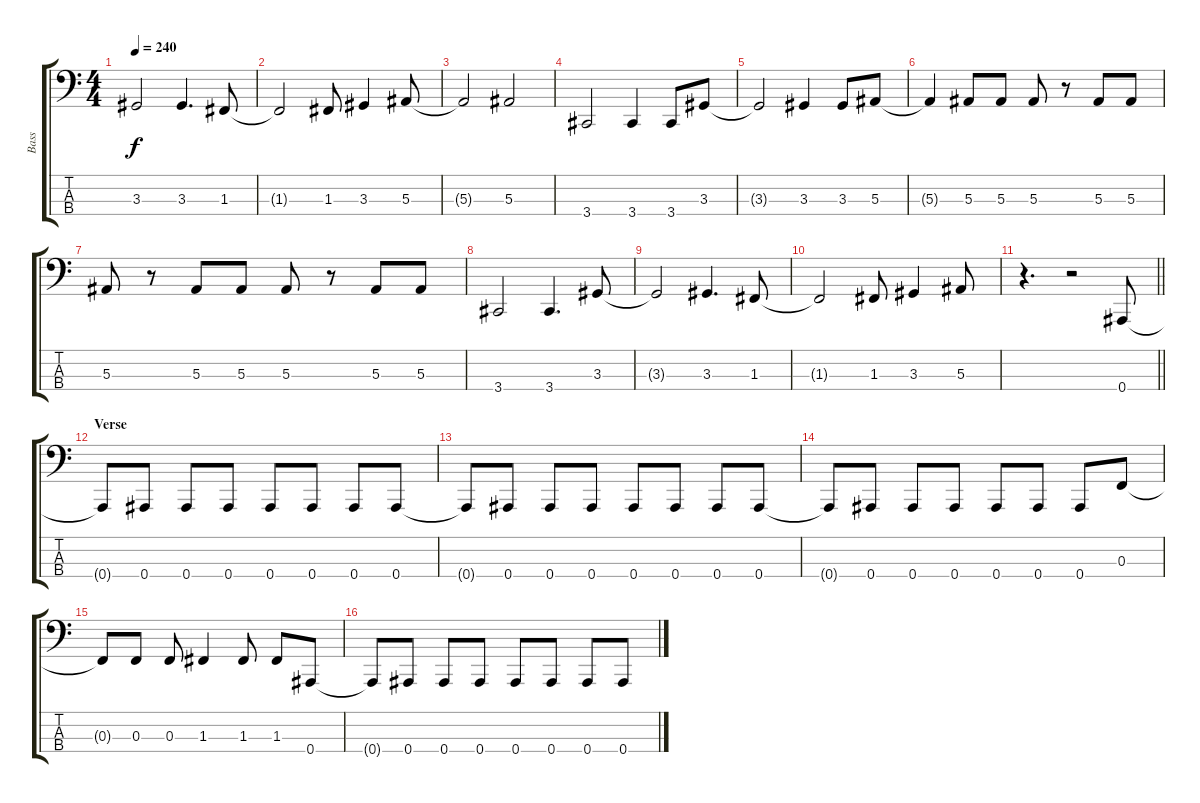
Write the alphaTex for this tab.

\track ("Bass" "Bass") {instrument electricbassfinger}
\staff {score tabs}
\tuning (Eb2 Bb1 F1 Bb0) {hide}
\ts (4 4)
\tempo 240
\clef f4
\ks c
3.3{t}.2{dy f} 3.3.4{d} 1.3.8 |
1.3{t}.2 1.3.8 3.3.4 5.3.8 |
5.3{t}.2 5.3.2 |
3.4.2 3.4.4 3.4.8 3.3.8 |
3.3{t}.2 3.3.4 3.3.8 5.3.8 |
5.3{t}.4 5.3.8 5.3.8 5.3.8 r.8 5.3.8 5.3.8 |
5.3.8 r.8 5.3.8 5.3.8 5.3.8 r.8 5.3.8 5.3.8 |
3.4.2 3.4.4{d} 3.3.8 |
3.3{t}.2 3.3.4{d} 1.3.8 |
1.3{t}.2 1.3.8 3.3.4 5.3.8 |
\barLineRight lightlight
r.4{d} r.2 0.4.8 |
\section ("" "Verse")
0.4{t}.8 0.4.8 0.4.8 0.4.8 0.4.8 0.4.8 0.4.8 0.4.8 |
0.4{t}.8 0.4.8 0.4.8 0.4.8 0.4.8 0.4.8 0.4.8 0.4.8 |
0.4{t}.8 0.4.8 0.4.8 0.4.8 0.4.8 0.4.8 0.4.8 0.3.8 |
0.3{t}.8 0.3.8 0.3.8 1.3.4 1.3.8 1.3.8 0.4.8 |
0.4{t}.8 0.4.8 0.4.8 0.4.8 0.4.8 0.4.8 0.4.8 0.4.8
